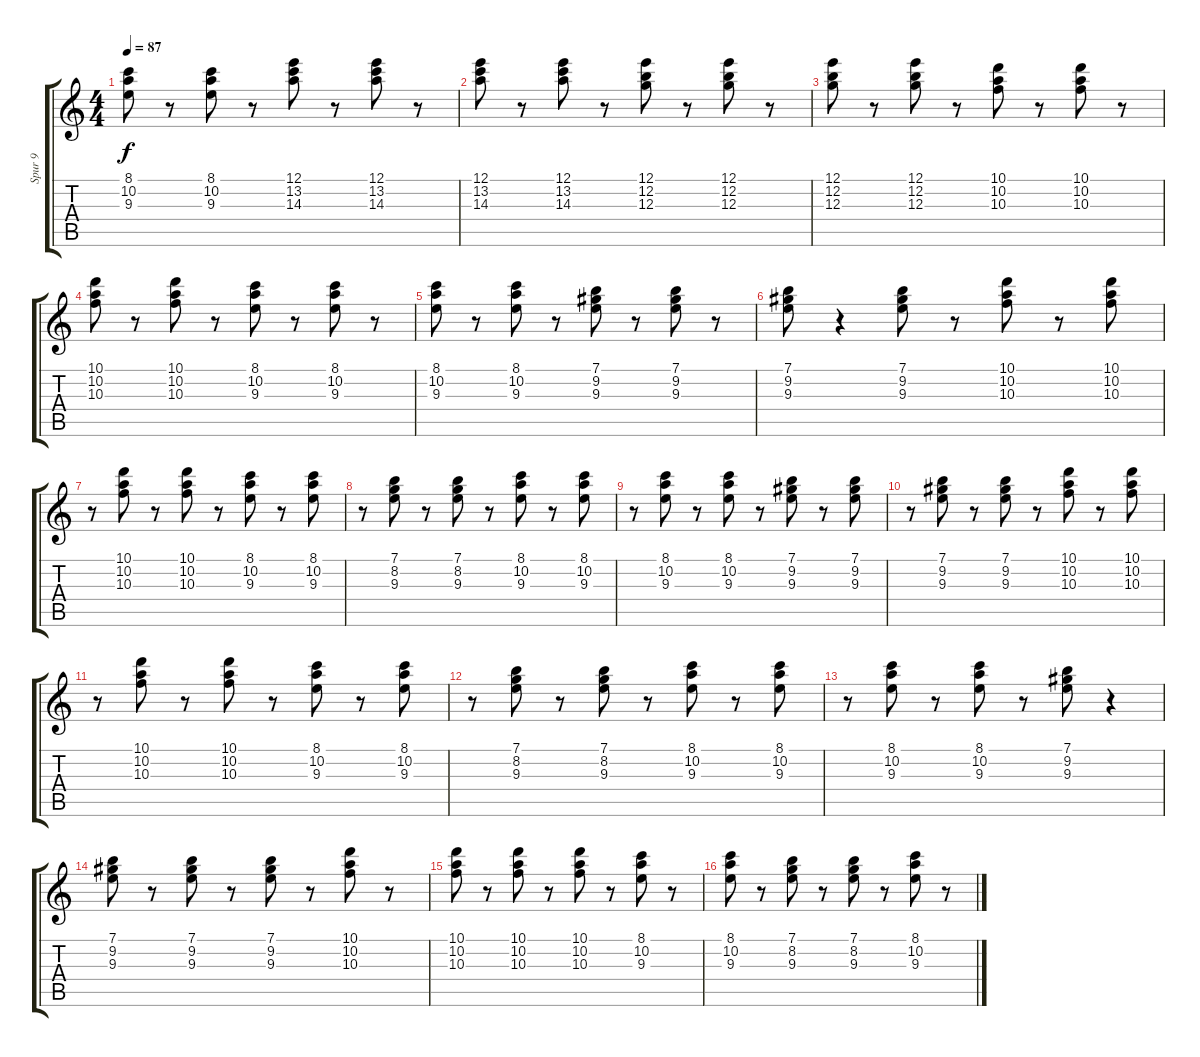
\track ("Spur 9" "Spur 9") {instrument overdrivenguitar}
\staff {score tabs}
\tuning (E4 B3 G3 D3 A2 E2) {hide}
\ts (4 4)
\tempo 87
\clef g2
\ks c
(8.1 10.2 9.3).8{dy f} r.8 (8.1 10.2 9.3).8 r.8 (12.1 13.2 14.3).8 r.8 (12.1 13.2 14.3).8 r.8 |
(12.1 13.2 14.3).8 r.8 (12.1 13.2 14.3).8 r.8 (12.1 12.2 12.3).8 r.8 (12.1 12.2 12.3).8 r.8 |
(12.1 12.2 12.3).8 r.8 (12.1 12.2 12.3).8 r.8 (10.1 10.2 10.3).8 r.8 (10.1 10.2 10.3).8 r.8 |
(10.1 10.2 10.3).8 r.8 (10.1 10.2 10.3).8 r.8 (8.1 10.2 9.3).8 r.8 (8.1 10.2 9.3).8 r.8 |
(8.1 10.2 9.3).8 r.8 (8.1 10.2 9.3).8 r.8 (7.1 9.2 9.3).8 r.8 (7.1 9.2 9.3).8 r.8 |
(7.1 9.2 9.3).8 r.4 (7.1 9.2 9.3).8 r.8 (10.1 10.2 10.3).8 r.8 (10.1 10.2 10.3).8 |
r.8 (10.1 10.2 10.3).8 r.8 (10.1 10.2 10.3).8 r.8 (8.1 10.2 9.3).8 r.8 (8.1 10.2 9.3).8 |
r.8 (7.1 8.2 9.3).8 r.8 (7.1 8.2 9.3).8 r.8 (8.1 10.2 9.3).8 r.8 (8.1 10.2 9.3).8 |
r.8 (8.1 10.2 9.3).8 r.8 (8.1 10.2 9.3).8 r.8 (7.1 9.2 9.3).8 r.8 (7.1 9.2 9.3).8 |
r.8 (7.1 9.2 9.3).8 r.8 (7.1 9.2 9.3).8 r.8 (10.1 10.2 10.3).8 r.8 (10.1 10.2 10.3).8 |
r.8 (10.1 10.2 10.3).8 r.8 (10.1 10.2 10.3).8 r.8 (8.1 10.2 9.3).8 r.8 (8.1 10.2 9.3).8 |
r.8 (7.1 8.2 9.3).8 r.8 (7.1 8.2 9.3).8 r.8 (8.1 10.2 9.3).8 r.8 (8.1 10.2 9.3).8 |
r.8 (8.1 10.2 9.3).8 r.8 (8.1 10.2 9.3).8 r.8 (7.1 9.2 9.3).8 r.4 |
(7.1 9.2 9.3).8 r.8 (7.1 9.2 9.3).8 r.8 (7.1 9.2 9.3).8 r.8 (10.1 10.2 10.3).8 r.8 |
(10.1 10.2 10.3).8 r.8 (10.1 10.2 10.3).8 r.8 (10.1 10.2 10.3).8 r.8 (8.1 10.2 9.3).8 r.8 |
(8.1 10.2 9.3).8 r.8 (7.1 8.2 9.3).8 r.8 (7.1 8.2 9.3).8 r.8 (8.1 10.2 9.3).8 r.8
